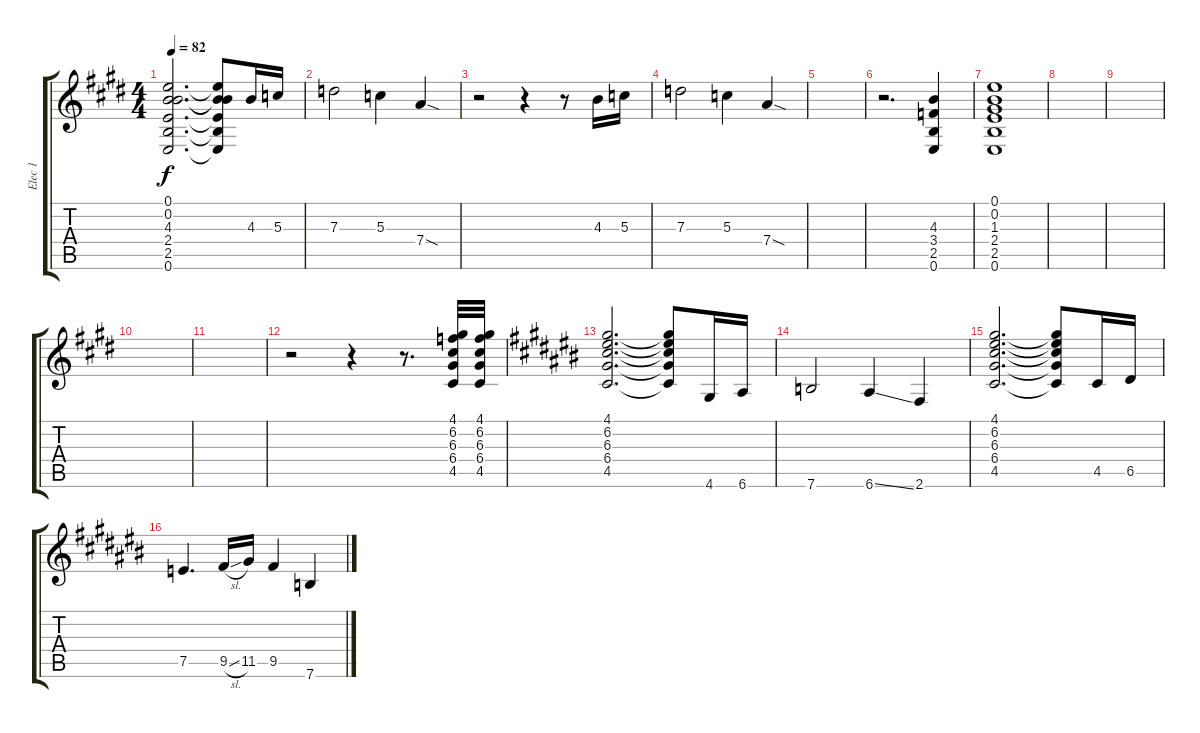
\track ("Elec 1" "Elec 1") {instrument overdrivenguitar}
\staff {score tabs}
\tuning (E4 B3 G3 D3 A2 E2) {hide}
\ts (4 4)
\tempo 82
\clef g2
\ks e
(0.1 0.2 4.3 2.4 2.5 0.6).2{d dy f} (0.1{t} 0.2{t} 4.3{t} 2.4{t} 2.5{t} 0.6{t}).8 4.3.16 5.3.16 |
7.3.2 5.3.4 7.4{sod}.4 |
r.2 r.4 r.8 4.3.16 5.3.16 |
7.3.2 5.3.4 7.4{sod}.4 |
|
r.2{d} (4.3 3.4 2.5 0.6).4 |
(0.1 0.2 1.3 2.4 2.5 0.6).1 |
|
|
|
|
r.2 r.4 r.8{d} (4.1 6.2 6.3 6.4 4.5).32 (4.1 6.2 6.3 6.4 4.5).32 |
\ks c#
(4.1 6.2 6.3 6.4 4.5).2{d} (4.1{t} 6.2{t} 6.3{t} 6.4{t} 4.5{t}).8 4.6.16 6.6.16 |
7.6.2 6.6{ss}.4 2.6.4 |
(4.1 6.2 6.3 6.4 4.5).2{d} (4.1{t} 6.2{t} 6.3{t} 6.4{t} 4.5{t}).8 4.5.16 6.5.16 |
7.5.4{d} 9.5{sl}.16 11.5.16 9.5.4 7.6.4
